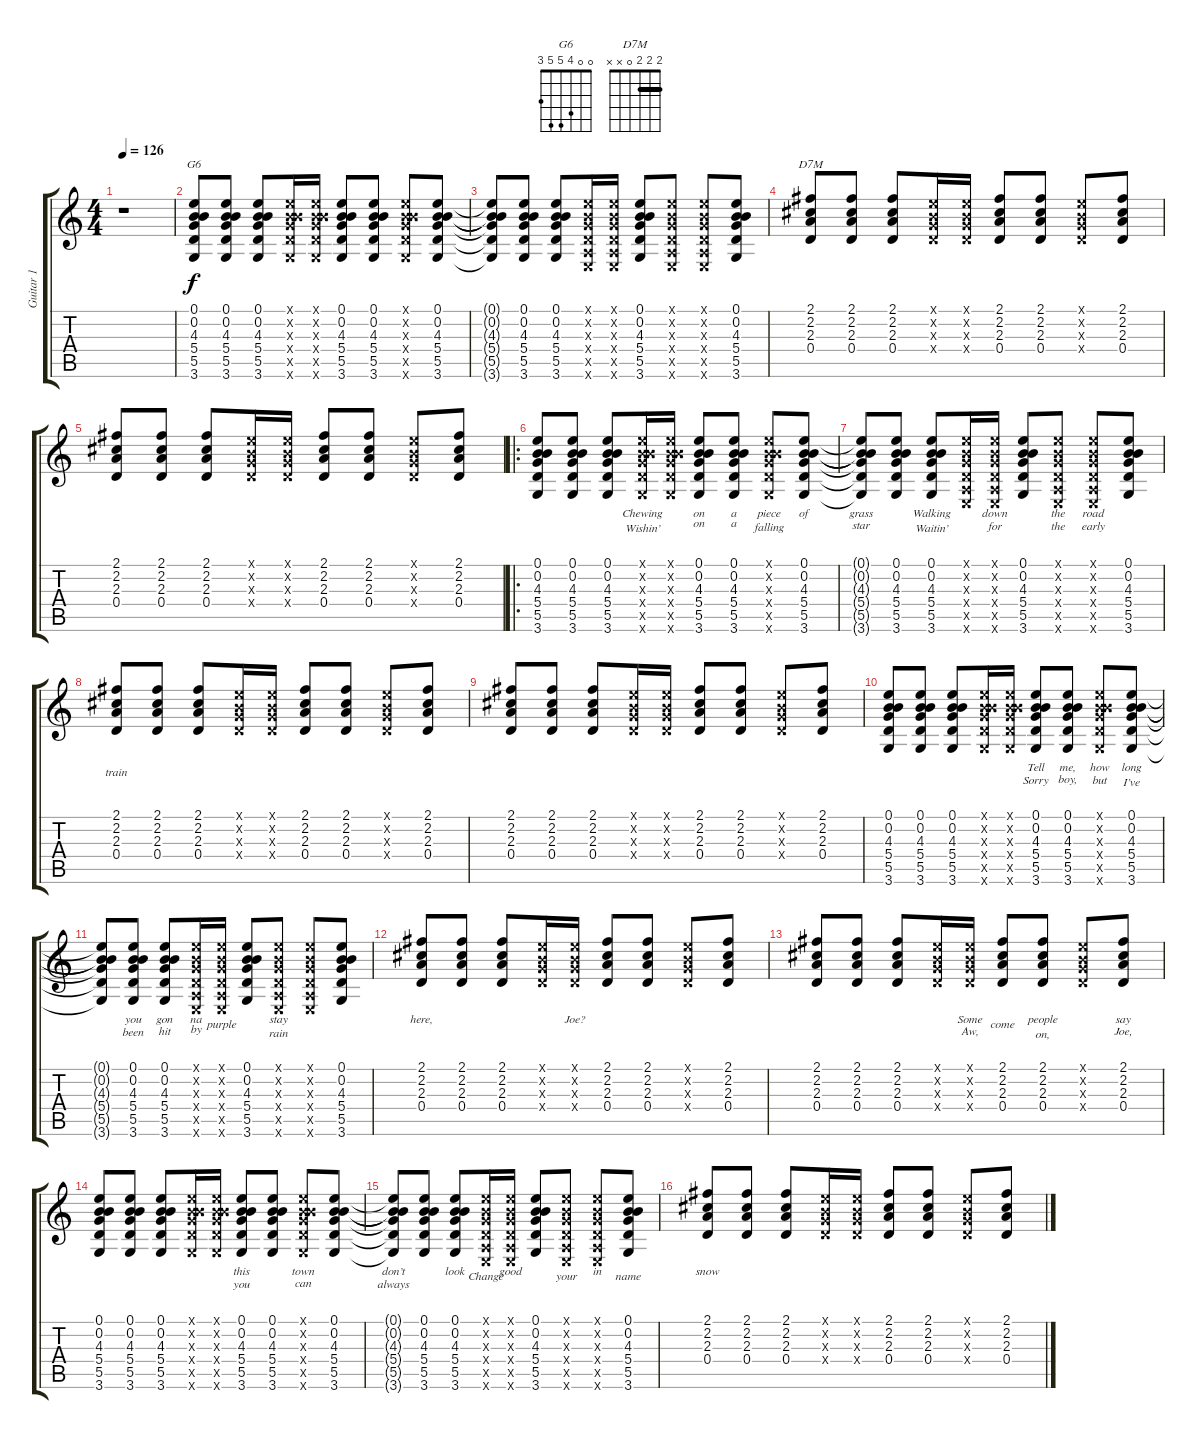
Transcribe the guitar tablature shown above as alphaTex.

\track ("Guitar 1" "Guitar 1") {instrument acousticguitarsteel}
\staff {score tabs}
\tuning (E4 B3 G3 D3 A2 E2) {hide}
\chord ("G6" 0 0 4 5 5 3)
\chord ("D7M" 2 2 2 0 x x) {barre 2}
\ts (4 4)
\tempo 126
\clef g2
\ks c
r.1{dy f instrument acousticguitarsteel} |
(0.1 0.2 4.3 5.4 5.5 3.6).8{ch "G6"} (0.1 0.2 4.3 5.4 5.5 3.6).8 (0.1 0.2 4.3 5.4 5.5 3.6).8 (0.1{x} 0.2{x} 4.3{x} 5.4{x} 5.5{x} 3.6{x}).16 (0.1{x} 0.2{x} 4.3{x} 5.4{x} 5.5{x} 3.6{x}).16 (0.1 0.2 4.3 5.4 5.5 3.6).8 (0.1 0.2 4.3 5.4 5.5 3.6).8 (0.1{x} 0.2{x} 4.3{x} 5.4{x} 5.5{x} 3.6{x}).8 (0.1 0.2 4.3 5.4 5.5 3.6).8 |
(0.1{t} 0.2{t} 4.3{t} 5.4{t} 5.5{t} 3.6{t}).8 (0.1 0.2 4.3 5.4 5.5 3.6).8 (0.1 0.2 4.3 5.4 5.5 3.6).8 (0.1{x} 0.2{x} 0.3{x} 0.4{x} 0.5{x} 0.6{x}).16 (0.1{x} 0.2{x} 0.3{x} 0.4{x} 0.5{x} 0.6{x}).16 (0.1 0.2 4.3 5.4 5.5 3.6).8 (0.1{x} 0.2{x} 0.3{x} 0.4{x} 0.5{x} 0.6{x}).8 (0.1{x} 0.2{x} 0.3{x} 0.4{x} 0.5{x} 0.6{x}).8 (0.1 0.2 4.3 5.4 5.5 3.6).8 |
(2.1 2.2 2.3 0.4).8{ch "D7M"} (2.1 2.2 2.3 0.4).8 (2.1 2.2 2.3 0.4).8 (0.1{x} 0.2{x} 0.3{x} 0.4{x}).16 (0.1{x} 0.2{x} 0.3{x} 0.4{x}).16 (2.1 2.2 2.3 0.4).8 (2.1 2.2 2.3 0.4).8 (0.1{x} 0.2{x} 0.3{x} 0.4{x}).8 (2.1 2.2 2.3 0.4).8 |
(2.1 2.2 2.3 0.4).8 (2.1 2.2 2.3 0.4).8 (2.1 2.2 2.3 0.4).8 (0.1{x} 0.2{x} 0.3{x} 0.4{x}).16 (0.1{x} 0.2{x} 0.3{x} 0.4{x}).16 (2.1 2.2 2.3 0.4).8 (2.1 2.2 2.3 0.4).8 (0.1{x} 0.2{x} 0.3{x} 0.4{x}).8 (2.1 2.2 2.3 0.4).8 |
\ro
(0.1 0.2 4.3 5.4 5.5 3.6).8{lyrics (0 "") lyrics (1 "") lyrics (2 "") lyrics (3 "") lyrics (4 "")} (0.1 0.2 4.3 5.4 5.5 3.6).8{lyrics (0 "") lyrics (1 "") lyrics (2 "") lyrics (3 "") lyrics (4 "")} (0.1 0.2 4.3 5.4 5.5 3.6).8{lyrics (0 "") lyrics (1 "") lyrics (2 "") lyrics (3 "") lyrics (4 "")} (0.1{x} 0.2{x} 4.3{x} 5.4{x} 5.5{x} 3.6{x}).16{lyrics (0 "Chewing") lyrics (1 "Wishin’") lyrics (2 "") lyrics (3 "") lyrics (4 "")} (0.1{x} 0.2{x} 4.3{x} 5.4{x} 5.5{x} 3.6{x}).16{lyrics (0 "") lyrics (1 "") lyrics (2 "") lyrics (3 "") lyrics (4 "")} (0.1 0.2 4.3 5.4 5.5 3.6).8{lyrics (0 "on") lyrics (1 "on") lyrics (2 "") lyrics (3 "") lyrics (4 "")} (0.1 0.2 4.3 5.4 5.5 3.6).8{lyrics (0 "a") lyrics (1 "a") lyrics (2 "") lyrics (3 "") lyrics (4 "")} (0.1{x} 0.2{x} 4.3{x} 5.4{x} 5.5{x} 3.6{x}).8{lyrics (0 "piece") lyrics (1 "falling") lyrics (2 "") lyrics (3 "") lyrics (4 "")} (0.1 0.2 4.3 5.4 5.5 3.6).8{lyrics (0 "of") lyrics (1 "") lyrics (2 "") lyrics (3 "") lyrics (4 "")} |
(0.1{t} 0.2{t} 4.3{t} 5.4{t} 5.5{t} 3.6{t}).8{lyrics (0 "grass") lyrics (1 "star") lyrics (2 "") lyrics (3 "") lyrics (4 "")} (0.1 0.2 4.3 5.4 5.5 3.6).8{lyrics (0 "") lyrics (1 "") lyrics (2 "") lyrics (3 "") lyrics (4 "")} (0.1 0.2 4.3 5.4 5.5 3.6).8{lyrics (0 "Walking") lyrics (1 "Waitin’") lyrics (2 "") lyrics (3 "") lyrics (4 "")} (0.1{x} 0.2{x} 0.3{x} 0.4{x} 0.5{x} 0.6{x}).16{lyrics (0 "") lyrics (1 "") lyrics (2 "") lyrics (3 "") lyrics (4 "")} (0.1{x} 0.2{x} 0.3{x} 0.4{x} 0.5{x} 0.6{x}).16{lyrics (0 "down") lyrics (1 "for") lyrics (2 "") lyrics (3 "") lyrics (4 "")} (0.1 0.2 4.3 5.4 5.5 3.6).8{lyrics (0 "") lyrics (1 "") lyrics (2 "") lyrics (3 "") lyrics (4 "")} (0.1{x} 0.2{x} 0.3{x} 0.4{x} 0.5{x} 0.6{x}).8{lyrics (0 "the") lyrics (1 "the") lyrics (2 "") lyrics (3 "") lyrics (4 "")} (0.1{x} 0.2{x} 0.3{x} 0.4{x} 0.5{x} 0.6{x}).8{lyrics (0 "road") lyrics (1 "early") lyrics (2 "") lyrics (3 "") lyrics (4 "")} (0.1 0.2 4.3 5.4 5.5 3.6).8{lyrics (0 "") lyrics (1 "") lyrics (2 "") lyrics (3 "") lyrics (4 "")} |
(2.1 2.2 2.3 0.4).8{lyrics (0 "") lyrics (1 "train") lyrics (2 "") lyrics (3 "") lyrics (4 "")} (2.1 2.2 2.3 0.4).8{lyrics (0 "") lyrics (1 "") lyrics (2 "") lyrics (3 "") lyrics (4 "")} (2.1 2.2 2.3 0.4).8{lyrics (0 "") lyrics (1 "") lyrics (2 "") lyrics (3 "") lyrics (4 "")} (0.1{x} 0.2{x} 0.3{x} 0.4{x}).16{lyrics (0 "") lyrics (1 "") lyrics (2 "") lyrics (3 "") lyrics (4 "")} (0.1{x} 0.2{x} 0.3{x} 0.4{x}).16{lyrics (0 "") lyrics (1 "") lyrics (2 "") lyrics (3 "") lyrics (4 "")} (2.1 2.2 2.3 0.4).8{lyrics (0 "") lyrics (1 "") lyrics (2 "") lyrics (3 "") lyrics (4 "")} (2.1 2.2 2.3 0.4).8{lyrics (0 "") lyrics (1 "") lyrics (2 "") lyrics (3 "") lyrics (4 "")} (0.1{x} 0.2{x} 0.3{x} 0.4{x}).8{lyrics (0 "") lyrics (1 "") lyrics (2 "") lyrics (3 "") lyrics (4 "")} (2.1 2.2 2.3 0.4).8{lyrics (0 "") lyrics (1 "") lyrics (2 "") lyrics (3 "") lyrics (4 "")} |
(2.1 2.2 2.3 0.4).8{lyrics (0 "") lyrics (1 "") lyrics (2 "") lyrics (3 "") lyrics (4 "")} (2.1 2.2 2.3 0.4).8{lyrics (0 "") lyrics (1 "") lyrics (2 "") lyrics (3 "") lyrics (4 "")} (2.1 2.2 2.3 0.4).8{lyrics (0 "") lyrics (1 "") lyrics (2 "") lyrics (3 "") lyrics (4 "")} (0.1{x} 0.2{x} 0.3{x} 0.4{x}).16{lyrics (0 "") lyrics (1 "") lyrics (2 "") lyrics (3 "") lyrics (4 "")} (0.1{x} 0.2{x} 0.3{x} 0.4{x}).16{lyrics (0 "") lyrics (1 "") lyrics (2 "") lyrics (3 "") lyrics (4 "")} (2.1 2.2 2.3 0.4).8{lyrics (0 "") lyrics (1 "") lyrics (2 "") lyrics (3 "") lyrics (4 "")} (2.1 2.2 2.3 0.4).8{lyrics (0 "") lyrics (1 "") lyrics (2 "") lyrics (3 "") lyrics (4 "")} (0.1{x} 0.2{x} 0.3{x} 0.4{x}).8{lyrics (0 "") lyrics (1 "") lyrics (2 "") lyrics (3 "") lyrics (4 "")} (2.1 2.2 2.3 0.4).8{lyrics (0 "") lyrics (1 "") lyrics (2 "") lyrics (3 "") lyrics (4 "")} |
(0.1 0.2 4.3 5.4 5.5 3.6).8{lyrics (0 "") lyrics (1 "") lyrics (2 "") lyrics (3 "") lyrics (4 "")} (0.1 0.2 4.3 5.4 5.5 3.6).8{lyrics (0 "") lyrics (1 "") lyrics (2 "") lyrics (3 "") lyrics (4 "")} (0.1 0.2 4.3 5.4 5.5 3.6).8{lyrics (0 "") lyrics (1 "") lyrics (2 "") lyrics (3 "") lyrics (4 "")} (0.1{x} 0.2{x} 4.3{x} 5.4{x} 5.5{x} 3.6{x}).16{lyrics (0 "") lyrics (1 "") lyrics (2 "") lyrics (3 "") lyrics (4 "")} (0.1{x} 0.2{x} 4.3{x} 5.4{x} 5.5{x} 3.6{x}).16{lyrics (0 "") lyrics (1 "") lyrics (2 "") lyrics (3 "") lyrics (4 "")} (0.1 0.2 4.3 5.4 5.5 3.6).8{lyrics (0 "Tell") lyrics (1 "Sorry") lyrics (2 "") lyrics (3 "") lyrics (4 "")} (0.1 0.2 4.3 5.4 5.5 3.6).8{lyrics (0 "me,") lyrics (1 "boy,") lyrics (2 "") lyrics (3 "") lyrics (4 "")} (0.1{x} 0.2{x} 4.3{x} 5.4{x} 5.5{x} 3.6{x}).8{lyrics (0 "how") lyrics (1 "but") lyrics (2 "") lyrics (3 "") lyrics (4 "")} (0.1 0.2 4.3 5.4 5.5 3.6).8{lyrics (0 "long") lyrics (1 "I’ve") lyrics (2 "") lyrics (3 "") lyrics (4 "")} |
(0.1{t} 0.2{t} 4.3{t} 5.4{t} 5.5{t} 3.6{t}).8{lyrics (0 "") lyrics (1 "") lyrics (2 "") lyrics (3 "") lyrics (4 "")} (0.1 0.2 4.3 5.4 5.5 3.6).8{lyrics (0 "you") lyrics (1 "been") lyrics (2 "") lyrics (3 "") lyrics (4 "")} (0.1 0.2 4.3 5.4 5.5 3.6).8{lyrics (0 "gon") lyrics (1 "hit") lyrics (2 "") lyrics (3 "") lyrics (4 "")} (0.1{x} 0.2{x} 0.3{x} 0.4{x} 0.5{x} 0.6{x}).16{lyrics (0 "na") lyrics (1 "by") lyrics (2 "") lyrics (3 "") lyrics (4 "")} (0.1{x} 0.2{x} 0.3{x} 0.4{x} 0.5{x} 0.6{x}).16{lyrics (0 "") lyrics (1 "purple") lyrics (2 "") lyrics (3 "") lyrics (4 "")} (0.1 0.2 4.3 5.4 5.5 3.6).8{lyrics (0 "") lyrics (1 "") lyrics (2 "") lyrics (3 "") lyrics (4 "")} (0.1{x} 0.2{x} 0.3{x} 0.4{x} 0.5{x} 0.6{x}).8{lyrics (0 "stay") lyrics (1 "rain") lyrics (2 "") lyrics (3 "") lyrics (4 "")} (0.1{x} 0.2{x} 0.3{x} 0.4{x} 0.5{x} 0.6{x}).8{lyrics (0 "") lyrics (1 "") lyrics (2 "") lyrics (3 "") lyrics (4 "")} (0.1 0.2 4.3 5.4 5.5 3.6).8{lyrics (0 "") lyrics (1 "") lyrics (2 "") lyrics (3 "") lyrics (4 "")} |
(2.1 2.2 2.3 0.4).8{lyrics (0 "here,") lyrics (1 "") lyrics (2 "") lyrics (3 "") lyrics (4 "")} (2.1 2.2 2.3 0.4).8{lyrics (0 "") lyrics (1 "") lyrics (2 "") lyrics (3 "") lyrics (4 "")} (2.1 2.2 2.3 0.4).8{lyrics (0 "") lyrics (1 "") lyrics (2 "") lyrics (3 "") lyrics (4 "")} (0.1{x} 0.2{x} 0.3{x} 0.4{x}).16{lyrics (0 "") lyrics (1 "") lyrics (2 "") lyrics (3 "") lyrics (4 "")} (0.1{x} 0.2{x} 0.3{x} 0.4{x}).16{lyrics (0 "Joe?") lyrics (1 "") lyrics (2 "") lyrics (3 "") lyrics (4 "")} (2.1 2.2 2.3 0.4).8{lyrics (0 "") lyrics (1 "") lyrics (2 "") lyrics (3 "") lyrics (4 "")} (2.1 2.2 2.3 0.4).8{lyrics (0 "") lyrics (1 "") lyrics (2 "") lyrics (3 "") lyrics (4 "")} (0.1{x} 0.2{x} 0.3{x} 0.4{x}).8{lyrics (0 "") lyrics (1 "") lyrics (2 "") lyrics (3 "") lyrics (4 "")} (2.1 2.2 2.3 0.4).8{lyrics (0 "") lyrics (1 "") lyrics (2 "") lyrics (3 "") lyrics (4 "")} |
(2.1 2.2 2.3 0.4).8{lyrics (0 "") lyrics (1 "") lyrics (2 "") lyrics (3 "") lyrics (4 "")} (2.1 2.2 2.3 0.4).8{lyrics (0 "") lyrics (1 "") lyrics (2 "") lyrics (3 "") lyrics (4 "")} (2.1 2.2 2.3 0.4).8{lyrics (0 "") lyrics (1 "") lyrics (2 "") lyrics (3 "") lyrics (4 "")} (0.1{x} 0.2{x} 0.3{x} 0.4{x}).16{lyrics (0 "") lyrics (1 "") lyrics (2 "") lyrics (3 "") lyrics (4 "")} (0.1{x} 0.2{x} 0.3{x} 0.4{x}).16{lyrics (0 "Some") lyrics (1 "Aw,") lyrics (2 "") lyrics (3 "") lyrics (4 "")} (2.1 2.2 2.3 0.4).8{lyrics (0 "") lyrics (1 "come") lyrics (2 "") lyrics (3 "") lyrics (4 "")} (2.1 2.2 2.3 0.4).8{lyrics (0 "people") lyrics (1 "on,") lyrics (2 "") lyrics (3 "") lyrics (4 "")} (0.1{x} 0.2{x} 0.3{x} 0.4{x}).8{lyrics (0 "") lyrics (1 "") lyrics (2 "") lyrics (3 "") lyrics (4 "")} (2.1 2.2 2.3 0.4).8{lyrics (0 "say") lyrics (1 "Joe,") lyrics (2 "") lyrics (3 "") lyrics (4 "")} |
(0.1 0.2 4.3 5.4 5.5 3.6).8{lyrics (0 "") lyrics (1 "") lyrics (2 "") lyrics (3 "") lyrics (4 "")} (0.1 0.2 4.3 5.4 5.5 3.6).8{lyrics (0 "") lyrics (1 "") lyrics (2 "") lyrics (3 "") lyrics (4 "")} (0.1 0.2 4.3 5.4 5.5 3.6).8{lyrics (0 "") lyrics (1 "") lyrics (2 "") lyrics (3 "") lyrics (4 "")} (0.1{x} 0.2{x} 4.3{x} 5.4{x} 5.5{x} 3.6{x}).16{lyrics (0 "") lyrics (1 "") lyrics (2 "") lyrics (3 "") lyrics (4 "")} (0.1{x} 0.2{x} 4.3{x} 5.4{x} 5.5{x} 3.6{x}).16{lyrics (0 "") lyrics (1 "") lyrics (2 "") lyrics (3 "") lyrics (4 "")} (0.1 0.2 4.3 5.4 5.5 3.6).8{lyrics (0 "this") lyrics (1 "you") lyrics (2 "") lyrics (3 "") lyrics (4 "")} (0.1 0.2 4.3 5.4 5.5 3.6).8{lyrics (0 "") lyrics (1 "") lyrics (2 "") lyrics (3 "") lyrics (4 "")} (0.1{x} 0.2{x} 4.3{x} 5.4{x} 5.5{x} 3.6{x}).8{lyrics (0 "town") lyrics (1 "can") lyrics (2 "") lyrics (3 "") lyrics (4 "")} (0.1 0.2 4.3 5.4 5.5 3.6).8{lyrics (0 "") lyrics (1 "") lyrics (2 "") lyrics (3 "") lyrics (4 "")} |
(0.1{t} 0.2{t} 4.3{t} 5.4{t} 5.5{t} 3.6{t}).8{lyrics (0 "don’t") lyrics (1 "always") lyrics (2 "") lyrics (3 "") lyrics (4 "")} (0.1 0.2 4.3 5.4 5.5 3.6).8{lyrics (0 "") lyrics (1 "") lyrics (2 "") lyrics (3 "") lyrics (4 "")} (0.1 0.2 4.3 5.4 5.5 3.6).8{lyrics (0 "look") lyrics (1 "") lyrics (2 "") lyrics (3 "") lyrics (4 "")} (0.1{x} 0.2{x} 0.3{x} 0.4{x} 0.5{x} 0.6{x}).16{lyrics (0 "") lyrics (1 "Change") lyrics (2 "") lyrics (3 "") lyrics (4 "")} (0.1{x} 0.2{x} 0.3{x} 0.4{x} 0.5{x} 0.6{x}).16{lyrics (0 "good") lyrics (1 "") lyrics (2 "") lyrics (3 "") lyrics (4 "")} (0.1 0.2 4.3 5.4 5.5 3.6).8{lyrics (0 "") lyrics (1 "") lyrics (2 "") lyrics (3 "") lyrics (4 "")} (0.1{x} 0.2{x} 0.3{x} 0.4{x} 0.5{x} 0.6{x}).8{lyrics (0 "") lyrics (1 "your") lyrics (2 "") lyrics (3 "") lyrics (4 "")} (0.1{x} 0.2{x} 0.3{x} 0.4{x} 0.5{x} 0.6{x}).8{lyrics (0 "in") lyrics (1 "") lyrics (2 "") lyrics (3 "") lyrics (4 "")} (0.1 0.2 4.3 5.4 5.5 3.6).8{lyrics (0 "") lyrics (1 "name") lyrics (2 "") lyrics (3 "") lyrics (4 "")} |
(2.1 2.2 2.3 0.4).8{lyrics (0 "snow") lyrics (1 "") lyrics (2 "") lyrics (3 "") lyrics (4 "")} (2.1 2.2 2.3 0.4).8{lyrics (0 "") lyrics (1 "") lyrics (2 "") lyrics (3 "") lyrics (4 "")} (2.1 2.2 2.3 0.4).8{lyrics (0 "") lyrics (1 "") lyrics (2 "") lyrics (3 "") lyrics (4 "")} (0.1{x} 0.2{x} 0.3{x} 0.4{x}).16{lyrics (0 "") lyrics (1 "") lyrics (2 "") lyrics (3 "") lyrics (4 "")} (0.1{x} 0.2{x} 0.3{x} 0.4{x}).16{lyrics (0 "") lyrics (1 "") lyrics (2 "") lyrics (3 "") lyrics (4 "")} (2.1 2.2 2.3 0.4).8{lyrics (0 "") lyrics (1 "") lyrics (2 "") lyrics (3 "") lyrics (4 "")} (2.1 2.2 2.3 0.4).8{lyrics (0 "") lyrics (1 "") lyrics (2 "") lyrics (3 "") lyrics (4 "")} (0.1{x} 0.2{x} 0.3{x} 0.4{x}).8{lyrics (0 "") lyrics (1 "") lyrics (2 "") lyrics (3 "") lyrics (4 "")} (2.1 2.2 2.3 0.4).8{lyrics (0 "") lyrics (1 "") lyrics (2 "") lyrics (3 "") lyrics (4 "")}
